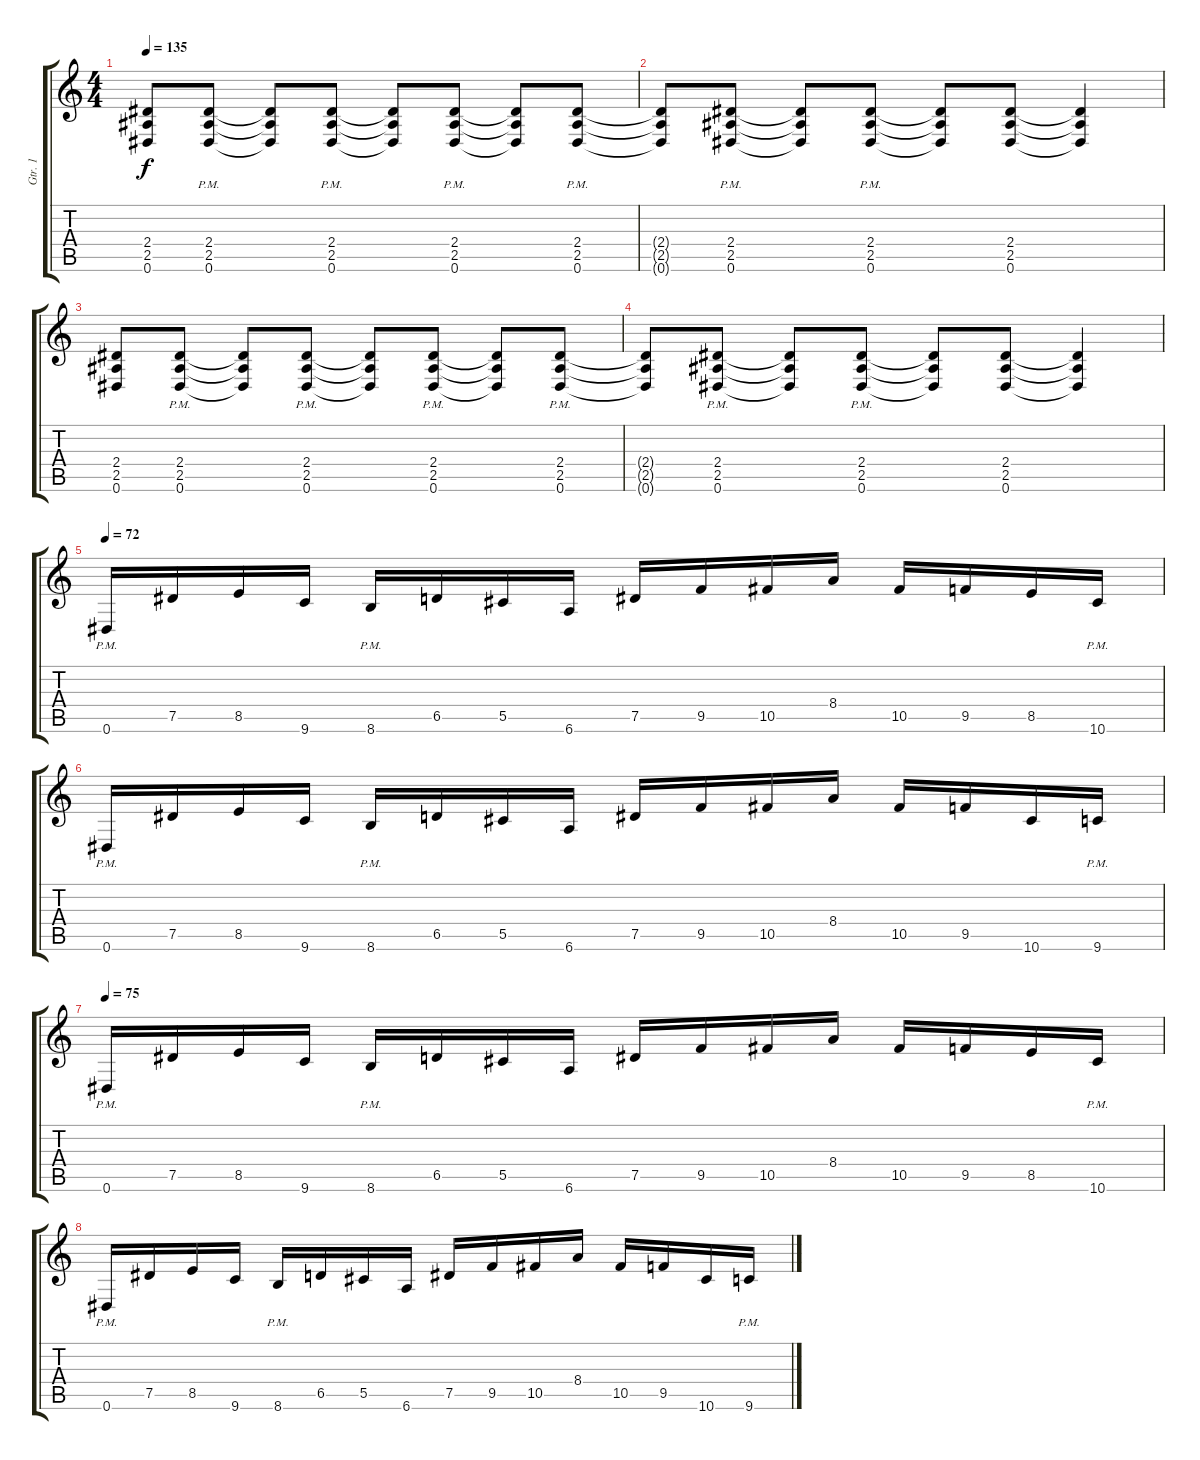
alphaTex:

\track ("Gtr. 1" "Gtr. 1") {instrument overdrivenguitar}
\staff {score tabs}
\tuning (Eb4 Bb3 Gb3 Db3 Ab2 Eb2) {hide}
\ts (4 4)
\tempo 135
\clef g2
\ks c
(2.4 2.5 0.6).8{dy f} (2.4{pm} 2.5{pm} 0.6{pm}).8 (2.4{t} 2.5{t} 0.6{t}).8 (2.4{pm} 2.5{pm} 0.6{pm}).8 (2.4{t} 2.5{t} 0.6{t}).8 (2.4{pm} 2.5{pm} 0.6{pm}).8 (2.4{t} 2.5{t} 0.6{t}).8 (2.4{pm} 2.5{pm} 0.6{pm}).8 |
(2.4{t} 2.5{t} 0.6{t}).8 (2.4{pm} 2.5{pm} 0.6{pm}).8 (2.4{t} 2.5{t} 0.6{t}).8 (2.4{pm} 2.5{pm} 0.6{pm}).8 (2.4{t} 2.5{t} 0.6{t}).8 (2.4 2.5 0.6).8 (2.4{t} 2.5{t} 0.6{t}).4 |
(2.4 2.5 0.6).8 (2.4{pm} 2.5{pm} 0.6{pm}).8 (2.4{t} 2.5{t} 0.6{t}).8 (2.4{pm} 2.5{pm} 0.6{pm}).8 (2.4{t} 2.5{t} 0.6{t}).8 (2.4{pm} 2.5{pm} 0.6{pm}).8 (2.4{t} 2.5{t} 0.6{t}).8 (2.4{pm} 2.5{pm} 0.6{pm}).8 |
(2.4{t} 2.5{t} 0.6{t}).8 (2.4{pm} 2.5{pm} 0.6{pm}).8 (2.4{t} 2.5{t} 0.6{t}).8 (2.4{pm} 2.5{pm} 0.6{pm}).8 (2.4{t} 2.5{t} 0.6{t}).8 (2.4 2.5 0.6).8 (2.4{t} 2.5{t} 0.6{t}).4 |
\tempo 72
0.6{pm}.16 7.5.16 8.5.16 9.6.16 8.6{pm}.16 6.5.16 5.5.16 6.6.16 7.5.16 9.5.16 10.5.16 8.4.16 10.5.16 9.5.16 8.5.16 10.6{pm}.16 |
0.6{pm}.16 7.5.16 8.5.16 9.6.16 8.6{pm}.16 6.5.16 5.5.16 6.6.16 7.5.16 9.5.16 10.5.16 8.4.16 10.5.16 9.5.16 10.6.16 9.6{pm}.16 |
\tempo 75
0.6{pm}.16 7.5.16 8.5.16 9.6.16 8.6{pm}.16 6.5.16 5.5.16 6.6.16 7.5.16 9.5.16 10.5.16 8.4.16 10.5.16 9.5.16 8.5.16 10.6{pm}.16 |
0.6{pm}.16 7.5.16 8.5.16 9.6.16 8.6{pm}.16 6.5.16 5.5.16 6.6.16 7.5.16 9.5.16 10.5.16 8.4.16 10.5.16 9.5.16 10.6.16 9.6{pm}.16
